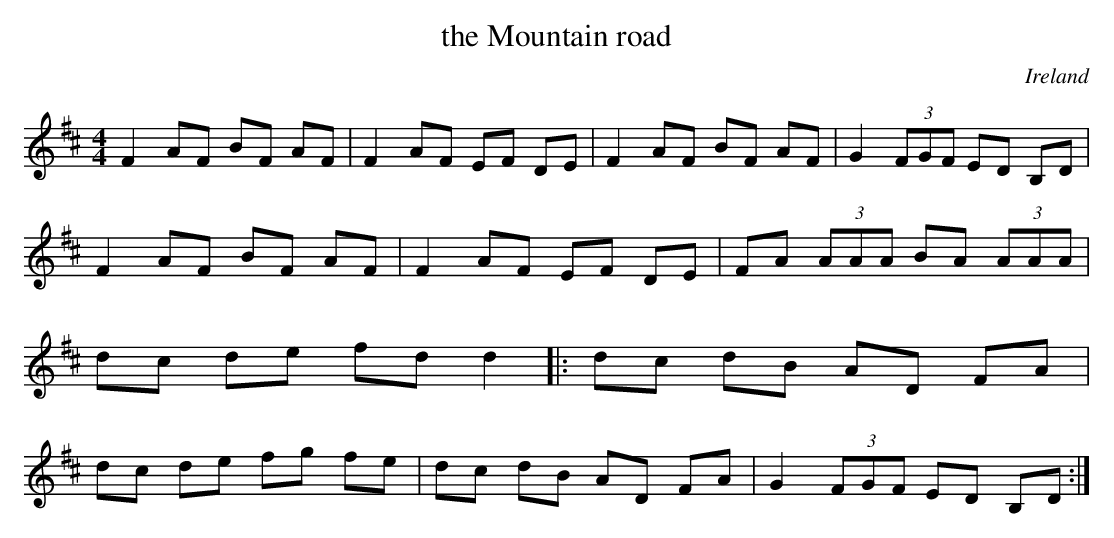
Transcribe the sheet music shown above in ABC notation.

X:1
T:the Mountain road
M:4/4
O:Ireland
K:D major
F2 AF BF AF|F2 AF EF DE|\
F2 AF BF AF|G2 (3FGF ED B,D|\
F2 AF BF AF|F2 AF EF DE|\
FA (3AAA BA (3AAA |dc de fd d2|:\
dc dB AD FA|dc de fg fe|\
dc dB AD FA|G2 (3FGF ED B,D:|
